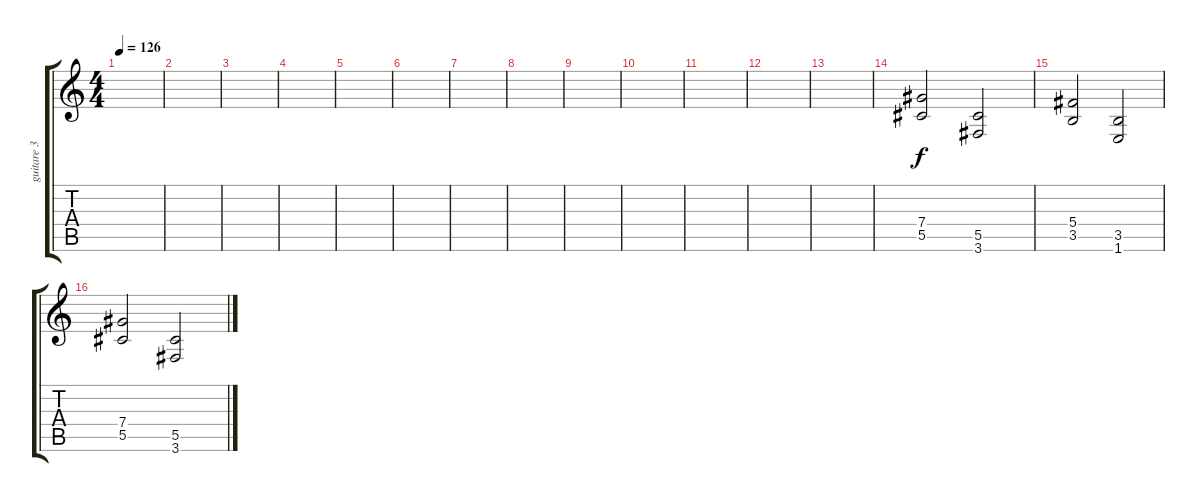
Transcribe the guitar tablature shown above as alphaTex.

\track ("guitare 3" "guitare 3") {instrument distortionguitar}
\staff {score tabs}
\tuning (Eb4 Bb3 Gb3 Db3 Ab2 Eb2) {hide}
\ts (4 4)
\tempo 126
\clef g2
\ks c
|
|
|
|
|
|
|
|
|
|
|
|
|
(7.4 5.5).2 (5.5 3.6).2 |
(5.4 3.5).2 (3.5 1.6).2 |
(7.4 5.5).2 (5.5 3.6).2
